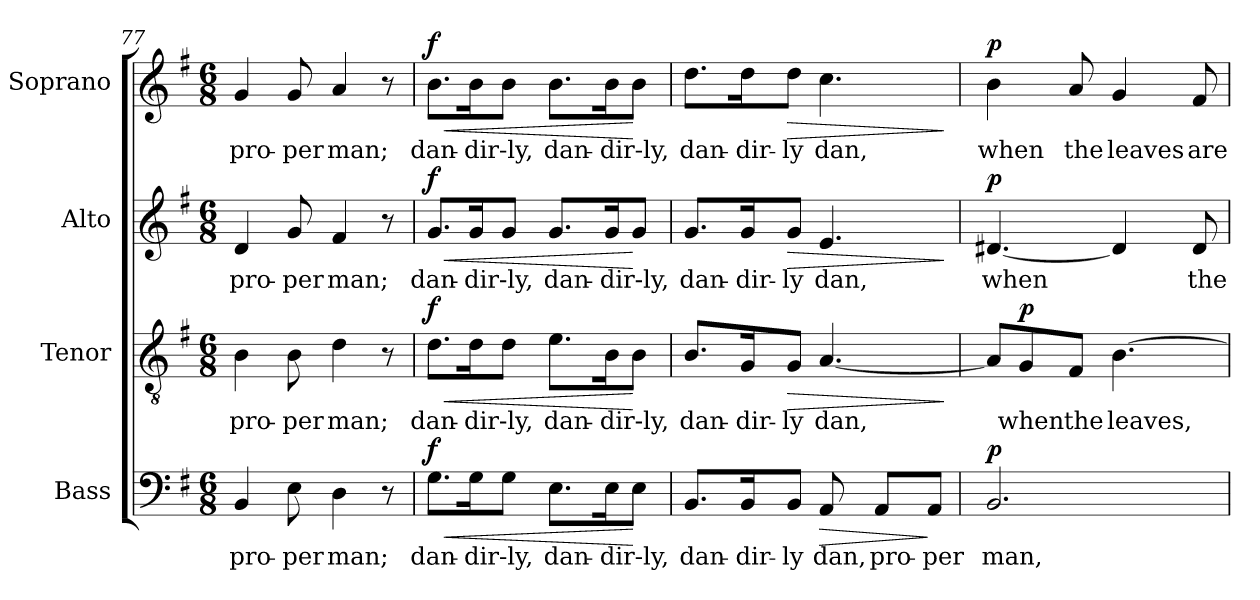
**kern	**text	**dynam	**kern	**text	**dynam	**kern	**text	**dynam	**kern	**text	**dynam
*part4	*part4	*part4	*part3	*part3	*part3	*part2	*part2	*part2	*part1	*part1	*part1
*staff4	*staff4	*staff4	*staff3	*staff3	*staff3	*staff2	*staff2	*staff2	*staff1	*staff1	*staff1
*I"Bass	*	*	*I"Tenor	*	*	*I"Alto	*	*	*I"Soprano	*	*
*I'B.	*	*	*I'T.	*	*	*I'A.	*	*	*I'S.	*	*
*clefF4	*	*	*clefGv2	*	*	*clefG2	*	*	*clefG2	*	*
*	*	*	*ITrd7c12	*	*	*	*	*	*	*	*
*k[f#]	*	*	*k[f#]	*	*	*k[f#]	*	*	*k[f#]	*	*
*G:	*	*	*G:	*	*	*G:	*	*	*G:	*	*
*M6/8	*	*	*M6/8	*	*	*M6/8	*	*	*M6/8	*	*
=77	=77	=77	=77	=77	=77	=77	=77	=77	=77	=77	=77
!	!LO:LY:b:color=#000000	!	!	!	!	!	!	!	!	!	!
!	!	!	!	!LO:LY:b:color=#000000	!	!	!	!	!	!	!
!	!	!	!	!	!	!	!LO:LY:b:color=#000000	!	!	!	!
!	!	!	!	!	!	!	!	!	!	!LO:LY:b:color=#000000	!
4BBi/	pro-	.	4BBi\	pro-	.	4di/	pro-	.	4gi/	pro-	.
!	!LO:LY:b:color=#000000	!	!	!	!	!	!	!	!	!	!
!	!	!	!	!LO:LY:b:color=#000000	!	!	!	!	!	!	!
!	!	!	!	!	!	!	!LO:LY:b:color=#000000	!	!	!	!
!	!	!	!	!	!	!	!	!	!	!LO:LY:b:color=#000000	!
8Ei\	-per	.	8BBi\	-per	.	8gi/	-per	.	8gi/	-per	.
!	!LO:LY:b:color=#000000	!	!	!	!	!	!	!	!	!	!
!	!	!	!	!LO:LY:b:color=#000000	!	!	!	!	!	!	!
!	!	!	!	!	!	!	!LO:LY:b:color=#000000	!	!	!	!
!	!	!	!	!	!	!	!	!	!	!LO:LY:b:color=#000000	!
4Di\	man;	.	4Di\	man;	.	4f#i/	man;	.	4ai/	man;	.
8r	.	.	8r	.	.	8r	.	.	8r	.	.
!!LO:PB:g=z
=78	=78	=78	=78	=78	=78	=78	=78	=78	=78	=78	=78
!	!LO:LY:b:color=#000000	!LO:HP:b	!	!	!	!	!	!	!	!	!
!	!	!	!	!LO:LY:b:color=#000000	!LO:HP:b	!	!	!	!	!	!
!	!	!	!	!	!	!	!LO:LY:b:color=#000000	!LO:HP:b	!	!	!
!	!	!	!	!	!	!	!	!	!	!LO:LY:b:color=#000000	!LO:HP:b
8.Gi\L	dan-	< f	8.Di\L	dan-	< f	8.gi/L	dan-	< f	8.bi\L	dan-	< f
!	!LO:LY:b:color=#000000	!	!	!	!	!	!	!	!	!	!
!	!	!	!	!LO:LY:b:color=#000000	!	!	!	!	!	!	!
!	!	!	!	!	!	!	!LO:LY:b:color=#000000	!	!	!	!
!	!	!	!	!	!	!	!	!	!	!LO:LY:b:color=#000000	!
16Gi\K	-dir-ly,	.	16Di\K	-dir-ly,	.	16gi/K	-dir-ly,	.	16bi\K	-dir-ly,	.
8Gi\J	.	.	8Di\J	.	.	8gi/J	.	.	8bi\J	.	.
!	!LO:LY:b:color=#000000	!	!	!	!	!	!	!	!	!	!
!	!	!	!	!LO:LY:b:color=#000000	!	!	!	!	!	!	!
!	!	!	!	!	!	!	!LO:LY:b:color=#000000	!	!	!	!
!	!	!	!	!	!	!	!	!	!	!LO:LY:b:color=#000000	!
8.Ei\L	dan-	.	8.Ei\L	dan-	.	8.gi/L	dan-	.	8.bi\L	dan-	.
!	!LO:LY:b:color=#000000	!	!	!	!	!	!	!	!	!	!
!	!	!	!	!LO:LY:b:color=#000000	!	!	!	!	!	!	!
!	!	!	!	!	!	!	!LO:LY:b:color=#000000	!	!	!	!
!	!	!	!	!	!	!	!	!	!	!LO:LY:b:color=#000000	!
16Ei\K	-dir-ly,	.	16BBi\K	-dir-ly,	.	16gi/K	-dir-ly,	.	16bi\K	-dir-ly,	.
8Ei\J	.	[	8BBi\J	.	[	8gi/J	.	[	8bi\J	.	[
=79	=79	=79	=79	=79	=79	=79	=79	=79	=79	=79	=79
!	!LO:LY:b:color=#000000	!	!	!	!	!	!	!	!	!	!
!	!	!	!	!LO:LY:b:color=#000000	!	!	!	!	!	!	!
!	!	!	!	!	!	!	!LO:LY:b:color=#000000	!	!	!	!
!	!	!	!	!	!	!	!	!	!	!LO:LY:b:color=#000000	!
8.BBi/L	dan-	.	8.BBi/L	dan-	.	8.gi/L	dan-	.	8.ddi\L	dan-	.
!	!LO:LY:b:color=#000000	!	!	!	!	!	!	!	!	!	!
!	!	!	!	!LO:LY:b:color=#000000	!	!	!	!	!	!	!
!	!	!	!	!	!	!	!LO:LY:b:color=#000000	!	!	!	!
!	!	!	!	!	!	!	!	!	!	!LO:LY:b:color=#000000	!
16BBi/K	-dir-	.	16GGi/K	-dir-	.	16gi/K	-dir-	.	16ddi\K	-dir-	.
!	!LO:LY:b:color=#000000	!	!	!	!	!	!	!	!	!	!
!	!	!	!	!LO:LY:b:color=#000000	!LO:HP:b	!	!	!	!	!	!
!	!	!	!	!	!	!	!LO:LY:b:color=#000000	!LO:HP:b	!	!	!
!	!	!	!	!	!	!	!	!	!	!LO:LY:b:color=#000000	!LO:HP:b
8BBi/J	-ly	.	8GGi/J	-ly	>	8gi/J	-ly	>	8ddi\J	-ly	>
!	!LO:LY:b:color=#000000	!LO:HP:b	!	!	!	!	!	!	!	!	!
!	!	!	!	!LO:LY:b:color=#000000	!	!	!	!	!	!	!
!	!	!	!	!	!	!	!LO:LY:b:color=#000000	!	!	!	!
!	!	!	!	!	!	!	!	!	!	!LO:LY:b:color=#000000	!
8AAi/	dan,	>	[4.AAi/	dan,	.	4.ei/	dan,	.	4.cci\	dan,	.
!	!LO:LY:b:color=#000000	!	!	!	!	!	!	!	!	!	!
8AAi/L	pro-	.	.	.	.	.	.	.	.	.	.
!	!LO:LY:b:color=#000000	!	!	!	!	!	!	!	!	!	!
8AAi/J	-per	]	.	.	.	.	.	.	.	.	.
.	.	.	.	.	]	.	.	]	.	.	]
=80	=80	=80	=80	=80	=80	=80	=80	=80	=80	=80	=80
!	!LO:LY:b:color=#000000	!	!	!	!	!	!	!	!	!	!
!	!	!	!	!	!	!	!LO:LY:b:color=#000000	!	!	!	!
!	!	!	!	!	!	!	!	!	!	!LO:LY:b:color=#000000	!
2.BBi/	man,	p	8AAi/L]	.	.	[4.d#Xi/	when	p	4bi\	when	p
!	!	!	!	!LO:LY:b:color=#000000	!	!	!	!	!	!	!
.	.	.	8GGi/	when	p	.	.	.	.	.	.
!	!	!	!	!LO:LY:b:color=#000000	!	!	!	!	!	!	!
!	!	!	!	!	!	!	!	!	!	!LO:LY:b:color=#000000	!
.	.	.	8FF#i/J	the	.	.	.	.	8ai/	the	.
!	!	!	!	!LO:LY:b:color=#000000	!	!	!	!	!	!	!
!	!	!	!	!	!	!	!	!	!	!LO:LY:b:color=#000000	!
.	.	.	[4.BBi\	leaves,	.	4d#i/]	.	.	4gi/	leaves	.
!	!	!	!	!	!	!	!LO:LY:b:color=#000000	!	!	!	!
!	!	!	!	!	!	!	!	!	!	!LO:LY:b:color=#000000	!
.	.	.	.	.	.	8d#i/	the	.	8f#i/	are	.
=	=	=	=	=	=	=	=	=	=	=	=
*-	*-	*-	*-	*-	*-	*-	*-	*-	*-	*-	*-
